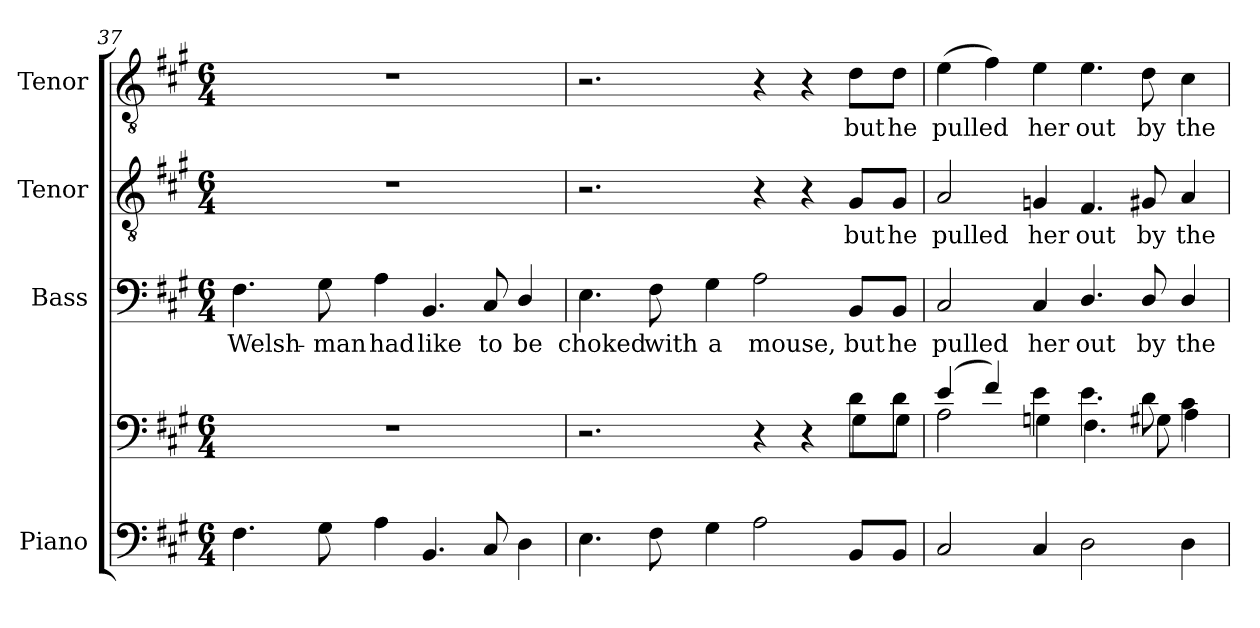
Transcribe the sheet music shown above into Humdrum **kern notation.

**kern	**kern	**kern	**text	**kern	**text	**kern	**text
*part4	*part4	*part3	*part3	*part2	*part2	*part1	*part1
*staff5	*staff4	*staff3	*staff3	*staff2	*staff2	*staff1	*staff1
*I"Piano	*	*I"Bass	*	*I"Tenor	*	*I"Tenor	*
*I'Pno.	*	*I'B.	*	*I'T.	*	*I'T.	*
*clefF4	*clefF4	*clefF4	*	*clefGv2	*	*clefGv2	*
*	*	*	*	*ITrd7c12	*	*ITrd7c12	*
*k[f#c#g#]	*k[f#c#g#]	*k[f#c#g#]	*	*k[f#c#g#]	*	*k[f#c#g#]	*
*A:	*A:	*A:	*	*A:	*	*A:	*
*M6/4	*M6/4	*M6/4	*	*M6/4	*	*M6/4	*
=37	=37	=37	=37	=37	=37	=37	=37
!	!LO:N:vis=1	!	!	!	!	!	!
!	!	!	!LO:LY:b:color=#000000	!LO:N:vis=1	!	!LO:N:vis=1	!
4.F#i\	1.r	4.F#i\	Welsh-	1.r	.	1.r	.
!	!	!	!LO:LY:b:color=#000000	!	!	!	!
8G#i\	.	8G#i\	-man	.	.	.	.
!	!	!	!LO:LY:b:color=#000000	!	!	!	!
4Ai\	.	4Ai\	had	.	.	.	.
!	!	!	!LO:LY:b:color=#000000	!	!	!	!
4.BBi/	.	4.BBi/	like	.	.	.	.
!	!	!	!LO:LY:b:color=#000000	!	!	!	!
8C#i/	.	8C#i/	to	.	.	.	.
!	!	!	!LO:LY:b:color=#000000	!	!	!	!
4Di\	.	4Di/	be	.	.	.	.
=38	=38	=38	=38	=38	=38	=38	=38
*	*^	*	*	*	*	*	*
!	!	!	!	!LO:LY:b:color=#000000	!	!	!	!
4.Ei\	2.r	2.ryy	4.Ei\	choked	2.r	.	2.r	.
!	!	!	!	!LO:LY:b:color=#000000	!	!	!	!
8F#i\	.	.	8F#i\	with	.	.	.	.
!	!	!	!	!LO:LY:b:color=#000000	!	!	!	!
4G#i\	.	.	4G#i\	a	.	.	.	.
!	!	!	!	!LO:LY:b:color=#000000	!	!	!	!
2Ai\	4r	4ryy	2Ai\	mouse,	4r	.	4r	.
.	4r	4ryy	.	.	4r	.	4r	.
!	!	!	!	!LO:LY:b:color=#000000	!	!	!	!
!	!	!	!	!	!	!LO:LY:b:color=#000000	!	!
!	!	!	!	!	!	!	!	!LO:LY:b:color=#000000
8BBi/L	8di\L	8G#i\L	8BBi/L	but	8GG#i/L	but	8Di\L	but
!	!	!	!	!LO:LY:b:color=#000000	!	!	!	!
!	!	!	!	!	!	!LO:LY:b:color=#000000	!	!
!	!	!	!	!	!	!	!	!LO:LY:b:color=#000000
8BBi/J	8di\J	8G#i\J	8BBi/J	he	8GG#i/J	he	8Di\J	he
!!LO:PB:g=z
=39	=39	=39	=39	=39	=39	=39	=39	=39
!	!	!	!	!LO:LY:b:color=#000000	!	!	!	!
!	!	!	!	!	!	!LO:LY:b:color=#000000	!	!
!	!	!	!	!	!	!	!	!LO:LY:b:color=#000000
2C#i/	(4ei/	2Ai\	2C#i/	pulled	2AAi/	pulled	(4Ei\	pulled
.	4f#i/)	.	.	.	.	.	4F#i\)	.
!	!	!	!	!LO:LY:b:color=#000000	!	!	!	!
!	!	!	!	!	!	!LO:LY:b:color=#000000	!	!
!	!	!	!	!	!	!	!	!LO:LY:b:color=#000000
4C#i/	4ei\	4Gni\	4C#i/	her	4GGni/	her	4Ei\	her
!	!	!	!	!LO:LY:b:color=#000000	!	!	!	!
!	!	!	!	!	!	!LO:LY:b:color=#000000	!	!
!	!	!	!	!	!	!	!	!LO:LY:b:color=#000000
2Di\	4.ei\	4.F#i\	4.Di/	out	4.FF#i/	out	4.Ei\	out
!	!	!	!	!LO:LY:b:color=#000000	!	!	!	!
!	!	!	!	!	!	!LO:LY:b:color=#000000	!	!
!	!	!	!	!	!	!	!	!LO:LY:b:color=#000000
.	8di\	8G#Xi\	8Di/	by	8GG#Xi/	by	8Di\	by
!	!	!	!	!LO:LY:b:color=#000000	!	!	!	!
!	!	!	!	!	!	!LO:LY:b:color=#000000	!	!
!	!	!	!	!	!	!	!	!LO:LY:b:color=#000000
4Di\	4c#i\	4Ai\	4Di/	the	4AAi/	the	4C#i\	the
*	*v	*v	*	*	*	*	*	*
=	=	=	=	=	=	=	=
*-	*-	*-	*-	*-	*-	*-	*-
